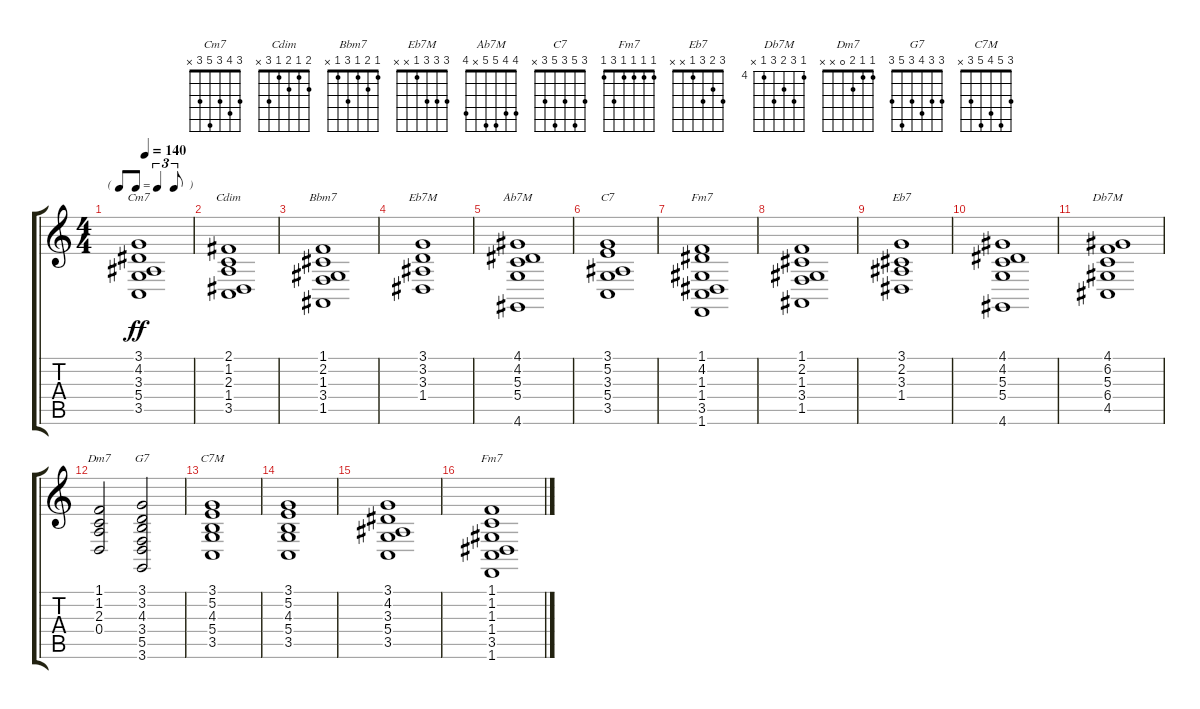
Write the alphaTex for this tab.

\track "" {instrument voiceoohs}
\staff {score tabs}
\tuning (E4 B3 G3 D3 A2 E2) {hide}
\chord ("Cm7" 3 4 3 5 3 x)
\chord ("Cdim" 2 1 2 1 3 x)
\chord ("Bbm7" 1 2 1 3 1 x)
\chord ("Eb7M" 3 3 3 1 x x)
\chord ("Ab7M" 4 4 5 5 x 4)
\chord ("C7" 3 5 3 5 3 x)
\chord ("Fm7" 1 4 1 1 3 1)
\chord ("Eb7" 3 2 3 1 x x)
\chord ("Db7M" 4 6 5 6 4 x) {firstfret 4}
\chord ("Dm7" 1 1 2 0 x x)
\chord ("G7" 3 3 4 3 5 3)
\chord ("C7M" 3 5 4 5 3 x)
\chord ("Fm7" 1 1 1 1 3 1)
\ts (4 4)
\tf triplet8th
\tempo 140
\clef g2
\ks c
(3.1 4.2 3.3 5.4 3.5).1{ch "Cm7" dy ff} |
(2.1 1.2 2.3 1.4 3.5).1{ch "Cdim"} |
(1.1 2.2 1.3 3.4 1.5).1{ch "Bbm7"} |
(3.1 3.2 3.3 1.4).1{ch "Eb7M"} |
(4.1 4.2 5.3 5.4 4.6).1{ch "Ab7M"} |
(3.1 5.2 3.3 5.4 3.5).1{ch "C7"} |
(1.1 4.2 1.3 1.4 3.5 1.6).1{ch "Fm7"} |
(1.1 2.2 1.3 3.4 1.5).1 |
(3.1 2.2 3.3 1.4).1{ch "Eb7"} |
(4.1 4.2 5.3 5.4 4.6).1 |
(4.1 6.2 5.3 6.4 4.5).1{ch "Db7M"} |
(1.1 1.2 2.3 0.4).2{ch "Dm7"} (3.1 3.2 4.3 3.4 5.5 3.6).2{ch "G7"} |
(3.1 5.2 4.3 5.4 3.5).1{ch "C7M"} |
(3.1 5.2 4.3 5.4 3.5).1 |
(3.1 4.2 3.3 5.4 3.5).1 |
(1.1 1.2 1.3 1.4 3.5 1.6).1{ch "Fm7"}
